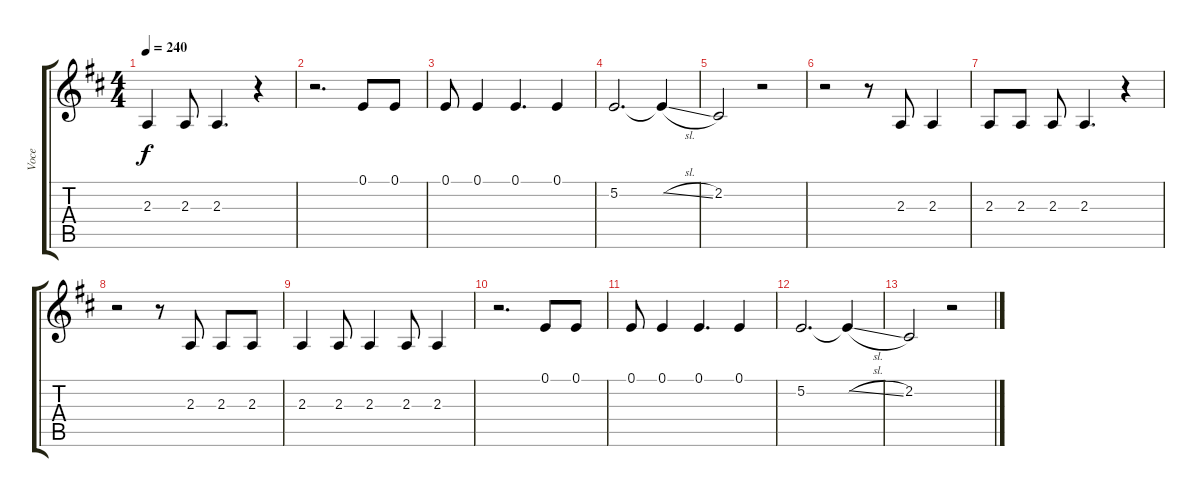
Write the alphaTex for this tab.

\track ("Voce" "Voce") {instrument clarinet}
\staff {score tabs}
\tuning (E4 B3 G3 D3 A2 E2) {hide}
\ts (4 4)
\tempo 240
\clef g2
\ks d
2.3.4{dy f} 2.3.8 2.3.4{d} r.4 |
r.2{d} 0.1.8 0.1.8 |
0.1.8 0.1.4 0.1.4{d} 0.1.4 |
5.2.2{d} 5.2{sl t}.4 |
2.2.2 r.2 |
r.2 r.8 2.3.8 2.3.4 |
2.3.8 2.3.8 2.3.8 2.3.4{d} r.4 |
r.2 r.8 2.3.8 2.3.8 2.3.8 |
2.3.4 2.3.8 2.3.4 2.3.8 2.3.4 |
r.2{d} 0.1.8 0.1.8 |
0.1.8 0.1.4 0.1.4{d} 0.1.4 |
5.2.2{d} 5.2{sl t}.4 |
2.2.2 r.2
